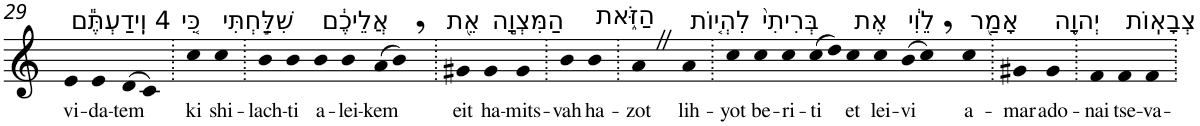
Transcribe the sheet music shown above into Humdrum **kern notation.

**kern	**text
*part1	*part1
*staff1	*staff1
*I"Piano	*
*I'Pno	*
!!LO:PB:g=z
*clefG2	*
*k[]	*
=29	=29
!LO:TX:a:t=4 וִֽידַעְתֶּ֕ם	!
!	!LO:LY:b
4e	vi-
!	!LO:LY:b
4e	-da-
!	!LO:LY:b
(>8d	-tem
8c)	.
=30.	=30.
!LO:TX:a:t=כִּ֚י	!
!	!LO:LY:b
4cc	ki
!LO:TX:a:t=שִׁלַּ֣חְתִּי	!
!	!LO:LY:b
4cc	shi-
=31.	=31.
!	!LO:LY:b
4b	-lach-
!	!LO:LY:b
4b	-ti
!LO:TX:a:t=אֲלֵיכֶ֔ם	!
!	!LO:LY:b
4b	a-
!	!LO:LY:b
4b	-lei-
!	!LO:LY:b
(>8a	-kem
8b,)	.
=32.	=32.
!LO:TX:a:t=אֵ֖ת	!
!	!LO:LY:b
4g#X	eit
!LO:TX:a:t=הַמִּצְוָ֣ה	!
!	!LO:LY:b
4g#	ha-
!	!LO:LY:b
4g#	-mits-
=33.	=33.
!	!LO:LY:b
4b	-vah
!LO:TX:a:t=הַזֹּ֑את	!
!	!LO:LY:b
4b	ha-
=34.	=34.
!	!LO:LY:b
4aZ	-zot
!LO:TX:a:t=לִהְי֤וֹת	!
!	!LO:LY:b
4a	lih-
=35.	=35.
!	!LO:LY:b
4cc	-yot
!LO:TX:a:t=בְּרִיתִי֙	!
!	!LO:LY:b
4cc	be-
!	!LO:LY:b
4cc	-ri-
!	!LO:LY:b
(>8cc	-ti
8dd)	.
!LO:TX:a:t=אֶת	!
!	!LO:LY:b
4cc	et
!LO:TX:a:t=לֵוִ֔י	!
!	!LO:LY:b
4cc	lei-
!	!LO:LY:b
(>8b	-vi
8cc,)	.
!LO:TX:a:t=אָמַ֖ר	!
!	!LO:LY:b
4cc	a-
=36.	=36.
!	!LO:LY:b
4g#X	-mar
!LO:TX:a:t=יְהוָ֥ה	!
!	!LO:LY:b
4g#	ado-
=37.	=37.
!	!LO:LY:b
4f	-nai
!LO:TX:a:t=צְבָאֽוֹת	!
!	!LO:LY:b
4f	tse-
!	!LO:LY:b
4f	-va-
=.	=.
*-	*-
